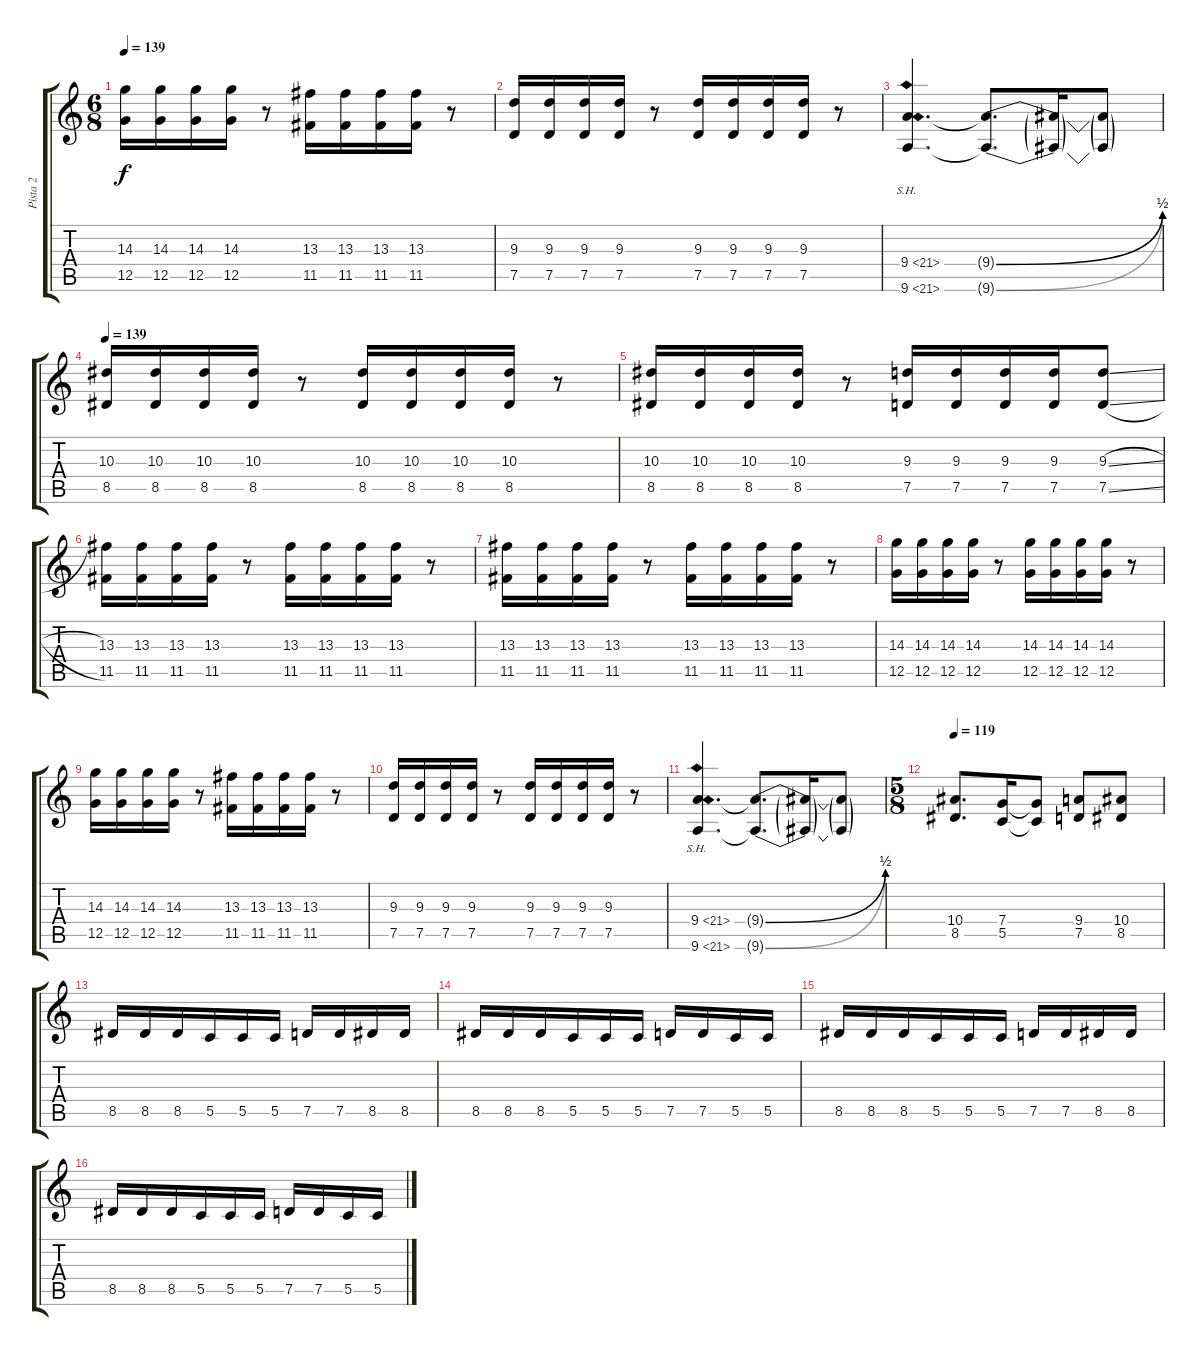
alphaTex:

\track ("Pista 2" "Pista 2") {instrument overdrivenguitar}
\staff {score tabs}
\tuning (D4 A3 F3 C3 G2 C2) {hide}
\ts (6 8)
\tempo 139
\clef g2
\ks c
(14.3 12.5).16{dy f} (14.3 12.5).16 (14.3 12.5).16 (14.3 12.5).16 r.8 (13.3 11.5).16 (13.3 11.5).16 (13.3 11.5).16 (13.3 11.5).16 r.8 |
(9.3 7.5).16 (9.3 7.5).16 (9.3 7.5).16 (9.3 7.5).16 r.8 (9.3 7.5).16 (9.3 7.5).16 (9.3 7.5).16 (9.3 7.5).16 r.8 |
(9.4{sh 12} 9.6{sh 12}).4{d} (9.4{be (bend 0 0 60 2) t} 9.6{be (bend 0 0 60 2) t}).8{d} (9.4{t} 9.6{t}).16 (9.4{t} 9.6{t}).8 |
\tempo 139
(10.3 8.5).16 (10.3 8.5).16 (10.3 8.5).16 (10.3 8.5).16 r.8 (10.3 8.5).16 (10.3 8.5).16 (10.3 8.5).16 (10.3 8.5).16 r.8 |
(10.3 8.5).16 (10.3 8.5).16 (10.3 8.5).16 (10.3 8.5).16 r.8 (9.3 7.5).16 (9.3 7.5).16 (9.3 7.5).16 (9.3 7.5).16 (9.3{sl} 7.5{sl}).8 |
(13.3 11.5).16 (13.3 11.5).16 (13.3 11.5).16 (13.3 11.5).16 r.8 (13.3 11.5).16 (13.3 11.5).16 (13.3 11.5).16 (13.3 11.5).16 r.8 |
(13.3 11.5).16 (13.3 11.5).16 (13.3 11.5).16 (13.3 11.5).16 r.8 (13.3 11.5).16 (13.3 11.5).16 (13.3 11.5).16 (13.3 11.5).16 r.8 |
(14.3 12.5).16 (14.3 12.5).16 (14.3 12.5).16 (14.3 12.5).16 r.8 (14.3 12.5).16 (14.3 12.5).16 (14.3 12.5).16 (14.3 12.5).16 r.8 |
(14.3 12.5).16 (14.3 12.5).16 (14.3 12.5).16 (14.3 12.5).16 r.8 (13.3 11.5).16 (13.3 11.5).16 (13.3 11.5).16 (13.3 11.5).16 r.8 |
(9.3 7.5).16 (9.3 7.5).16 (9.3 7.5).16 (9.3 7.5).16 r.8 (9.3 7.5).16 (9.3 7.5).16 (9.3 7.5).16 (9.3 7.5).16 r.8 |
(9.4{sh 12} 9.6{sh 12}).4{d} (9.4{be (bend 0 0 60 2) t} 9.6{be (bend 0 0 60 2) t}).8{d} (9.4{t} 9.6{t}).16 (9.4{t} 9.6{t}).8 |
\ts (5 8)
\tempo 119
(10.4 8.5).8{d} (7.4 5.5).16 (7.4{t} 5.5{t}).8 (9.4 7.5).8 (10.4 8.5).8 |
8.5.16 8.5.16 8.5.16 5.5.16 5.5.16 5.5.16 7.5.16 7.5.16 8.5.16 8.5.16 |
8.5.16 8.5.16 8.5.16 5.5.16 5.5.16 5.5.16 7.5.16 7.5.16 5.5.16 5.5.16 |
8.5.16 8.5.16 8.5.16 5.5.16 5.5.16 5.5.16 7.5.16 7.5.16 8.5.16 8.5.16 |
8.5.16 8.5.16 8.5.16 5.5.16 5.5.16 5.5.16 7.5.16 7.5.16 5.5.16 5.5.16
